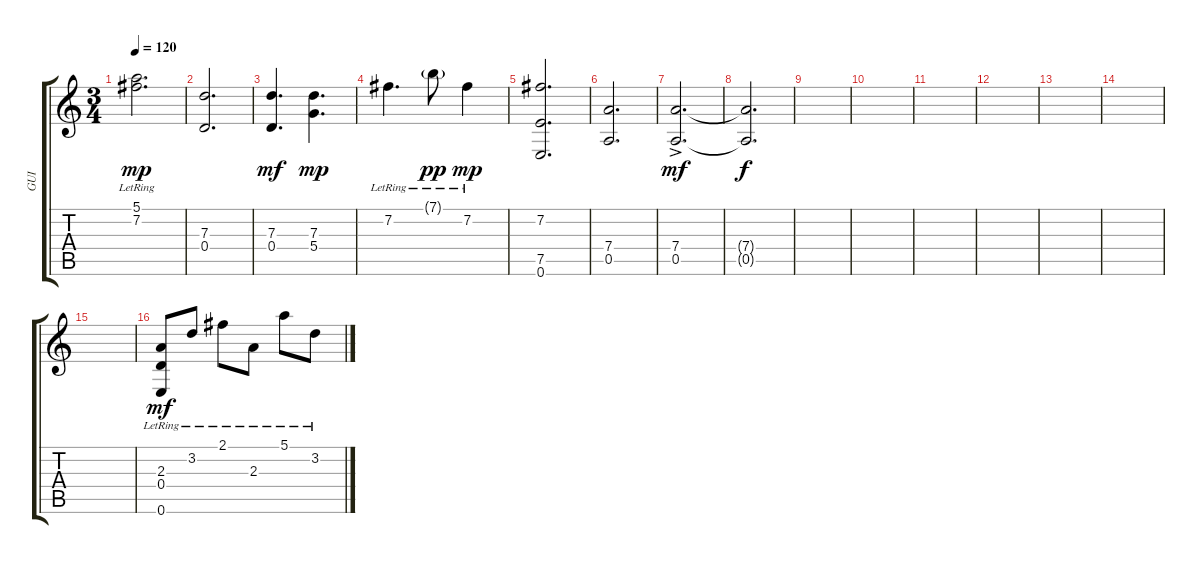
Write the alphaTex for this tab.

\track ("GUI" "GUI") {instrument overdrivenguitar}
\staff {score tabs}
\tuning (E4 B3 G3 D3 A2 E2) {hide}
\ts (3 4)
\tempo 120
\clef g2
\ks c
(5.1{lr} 7.2{lr}).2{d dy mp} |
(7.3 0.4).2{d} |
(7.3 0.4).4{d dy mf} (7.3 5.4).4{d dy mp} |
7.2{lr}.4{d} 7.1{g lr}.8{dy pp} 7.2{lr}.4{dy mp} |
(7.2 7.5 0.6).2{d} |
(7.4 0.5).2{d} |
(7.4{ac} 0.5{ac}).2{d dy mf} |
(7.4{t} 0.5{t}).2{d dy f} |
|
|
|
|
|
|
|
(2.3{lr} 0.4{lr} 0.6{lr}).8{dy mf} 3.2{lr}.8 2.1{lr}.8 2.3{lr}.8 5.1{lr}.8 3.2{lr}.8
